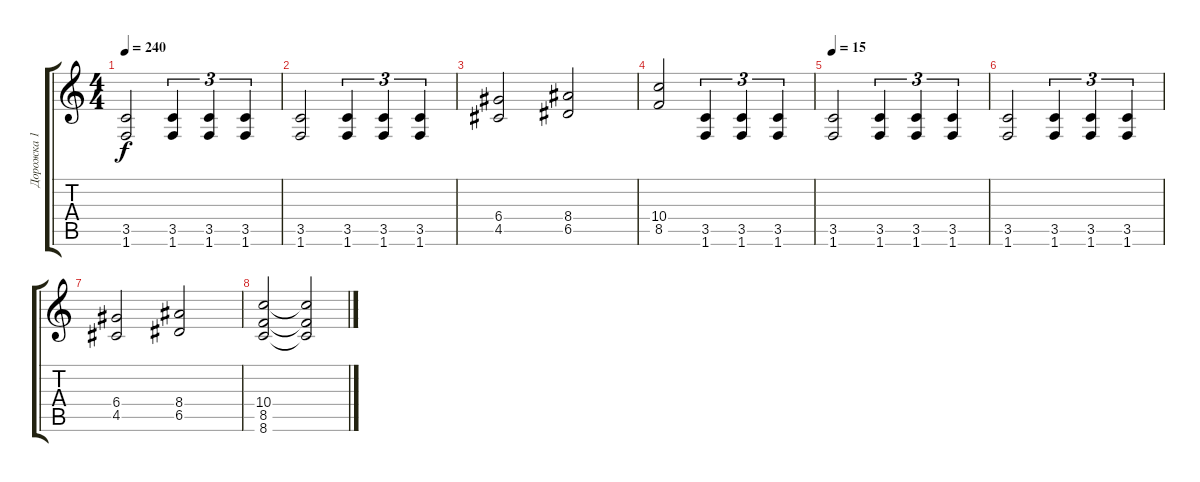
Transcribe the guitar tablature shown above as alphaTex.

\track ("Дорожка 1" "Дорожка 1") {instrument distortionguitar}
\staff {score tabs}
\tuning (E4 B3 G3 D3 A2 E2) {hide}
\ts (4 4)
\tempo 240
\clef g2
\ks c
(3.5 1.6).2{dy f} (3.5 1.6).4{tu (3 2)} (3.5 1.6).4{tu (3 2)} (3.5 1.6).4{tu (3 2)} |
(3.5 1.6).2 (3.5 1.6).4{tu (3 2)} (3.5 1.6).4{tu (3 2)} (3.5 1.6).4{tu (3 2)} |
(6.4 4.5).2 (8.4 6.5).2 |
(10.4 8.5).2 (3.5 1.6).4{tu (3 2)} (3.5 1.6).4{tu (3 2)} (3.5 1.6).4{tu (3 2)} |
\tempo 15
(3.5 1.6).2 (3.5 1.6).4{tu (3 2)} (3.5 1.6).4{tu (3 2)} (3.5 1.6).4{tu (3 2)} |
(3.5 1.6).2 (3.5 1.6).4{tu (3 2)} (3.5 1.6).4{tu (3 2)} (3.5 1.6).4{tu (3 2)} |
(6.4 4.5).2 (8.4 6.5).2 |
(10.4 8.5 8.6).2 (10.4{t} 8.5{t} 8.6{t}).2
